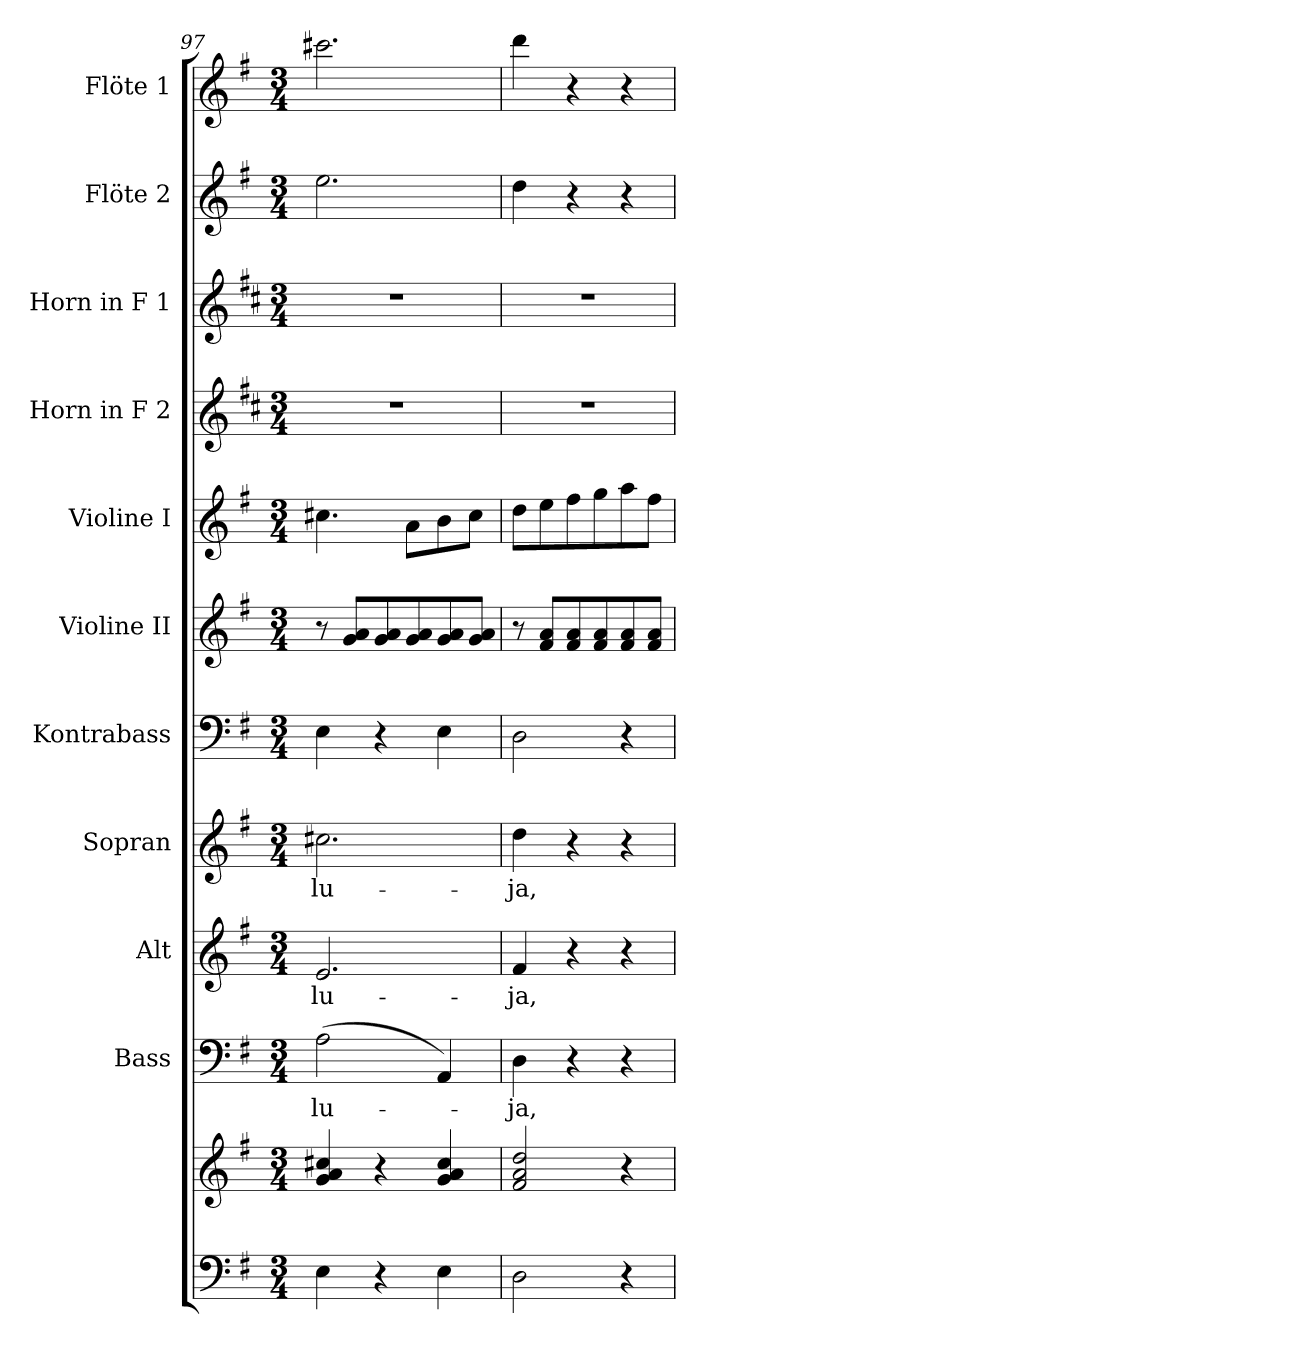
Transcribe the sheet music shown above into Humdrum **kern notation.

**kern	**kern	**kern	**text	**kern	**text	**kern	**text	**kern	**kern	**kern	**kern	**kern	**kern	**kern
*part11	*part11	*part10	*part10	*part9	*part9	*part8	*part8	*part7	*part6	*part5	*part4	*part3	*part2	*part1
*staff12	*staff11	*staff10	*staff10	*staff9	*staff9	*staff8	*staff8	*staff7	*staff6	*staff5	*staff4	*staff3	*staff2	*staff1
*	*	*I"Bass	*	*I"Alt	*	*I"Sopran	*	*I"Kontrabass	*I"Violine II	*I"Violine I	*I"Horn in F 2	*I"Horn in F 1	*I"Flöte 2	*I"Flöte 1
*	*	*I'B.	*	*I'A.	*	*I'S.	*	*I'Kb.	*I'Vl. II	*I'Vl. I	*	*	*I'Fl. 2	*I'Fl. 1
*clefF4	*clefG2	*clefF4	*	*clefG2	*	*clefG2	*	*clefF4	*clefG2	*clefG2	*clefG2	*clefG2	*clefG2	*clefG2
*	*	*	*	*	*	*	*	*ITrd7c12	*	*	*ITrd4c7	*ITrd4c7	*	*
*k[f#]	*k[f#]	*k[f#]	*	*k[f#]	*	*k[f#]	*	*k[f#]	*k[f#]	*k[f#]	*k[f#]	*k[f#]	*k[f#]	*k[f#]
*G:	*G:	*G:	*	*G:	*	*G:	*	*G:	*G:	*G:	*G:	*G:	*G:	*G:
*M3/4	*M3/4	*M3/4	*	*M3/4	*	*M3/4	*	*M3/4	*M3/4	*M3/4	*M3/4	*M3/4	*M3/4	*M3/4
=97	=97	=97	=97	=97	=97	=97	=97	=97	=97	=97	=97	=97	=97	=97
!	!	!	!LO:LY:b	!	!LO:LY:b	!	!LO:LY:b	!	!	!	!	!	!	!
4E\	4g/ 4a/ 4cc#X/	(>2A\	-lu-	2.e/	-lu-	2.cc#X\	-lu-	4EE\	8r	4.cc#X\	2.r	2.r	2.ee\	2.ccc#X\
.	.	.	.	.	.	.	.	.	8g/ 8a/L	.	.	.	.	.
4r	4r	.	.	.	.	.	.	4r	8g/ 8a/	.	.	.	.	.
.	.	.	.	.	.	.	.	.	8g/ 8a/	8a\L	.	.	.	.
4E\	4g/ 4a/ 4cc#/	4AA/)	.	.	.	.	.	4EE\	8g/ 8a/	8b\	.	.	.	.
.	.	.	.	.	.	.	.	.	8g/ 8a/J	8cc#\J	.	.	.	.
!!LO:PB:g=z
=98	=98	=98	=98	=98	=98	=98	=98	=98	=98	=98	=98	=98	=98	=98
!	!	!	!LO:LY:b	!	!LO:LY:b	!	!LO:LY:b	!	!	!	!	!	!	!
2D\	2f#/ 2a/ 2dd/	4D\	-ja,	4f#/	-ja,	4dd\	-ja,	2DD\	8r	8dd\L	2.r	2.r	4dd\	4ddd\
.	.	.	.	.	.	.	.	.	8f#/ 8a/L	8ee\	.	.	.	.
.	.	4r	.	4r	.	4r	.	.	8f#/ 8a/	8ff#\	.	.	4r	4r
.	.	.	.	.	.	.	.	.	8f#/ 8a/	8gg\	.	.	.	.
4r	4r	4r	.	4r	.	4r	.	4r	8f#/ 8a/	8aa\	.	.	4r	4r
.	.	.	.	.	.	.	.	.	8f#/ 8a/J	8ff#\J	.	.	.	.
=	=	=	=	=	=	=	=	=	=	=	=	=	=	=
*-	*-	*-	*-	*-	*-	*-	*-	*-	*-	*-	*-	*-	*-	*-
